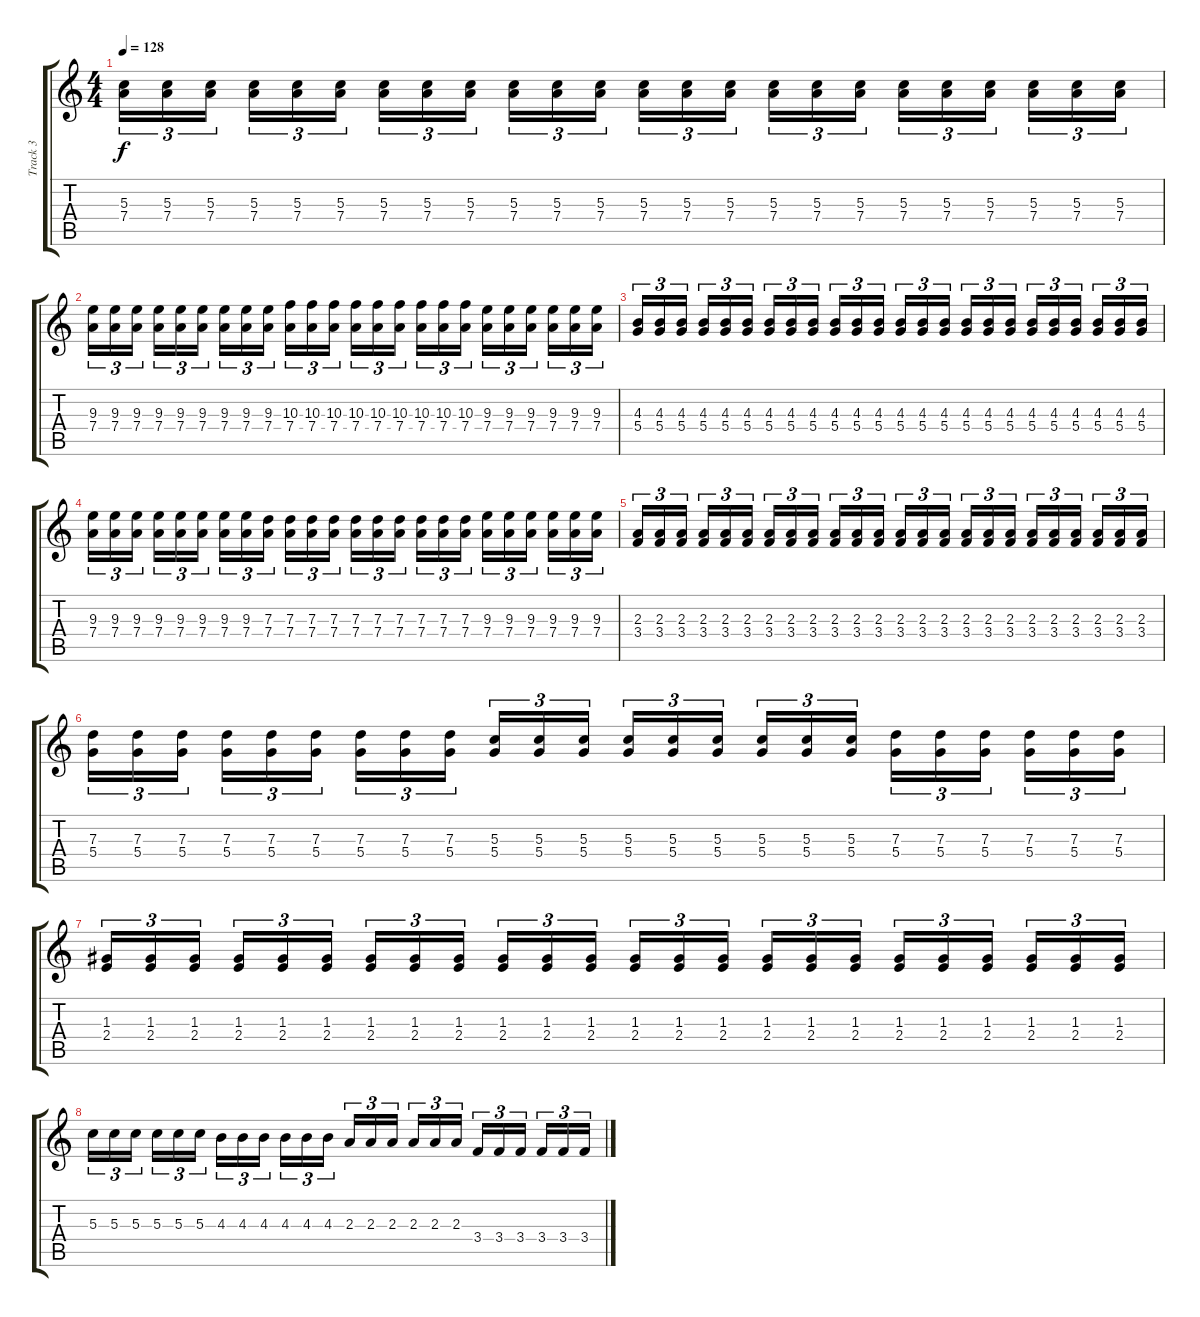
\track ("Track 3" "Track 3") {instrument distortionguitar}
\staff {score tabs}
\tuning (E4 B3 G3 D3 A2 E2) {hide}
\ts (4 4)
\tempo 128
\clef g2
\ks c
(5.3 7.4).16{tu (3 2) dy f} (5.3 7.4).16{tu (3 2)} (5.3 7.4).16{tu (3 2)} (5.3 7.4).16{tu (3 2)} (5.3 7.4).16{tu (3 2)} (5.3 7.4).16{tu (3 2)} (5.3 7.4).16{tu (3 2)} (5.3 7.4).16{tu (3 2)} (5.3 7.4).16{tu (3 2)} (5.3 7.4).16{tu (3 2)} (5.3 7.4).16{tu (3 2)} (5.3 7.4).16{tu (3 2)} (5.3 7.4).16{tu (3 2)} (5.3 7.4).16{tu (3 2)} (5.3 7.4).16{tu (3 2)} (5.3 7.4).16{tu (3 2)} (5.3 7.4).16{tu (3 2)} (5.3 7.4).16{tu (3 2)} (5.3 7.4).16{tu (3 2)} (5.3 7.4).16{tu (3 2)} (5.3 7.4).16{tu (3 2)} (5.3 7.4).16{tu (3 2)} (5.3 7.4).16{tu (3 2)} (5.3 7.4).16{tu (3 2)} |
(9.3 7.4).16{tu (3 2)} (9.3 7.4).16{tu (3 2)} (9.3 7.4).16{tu (3 2)} (9.3 7.4).16{tu (3 2)} (9.3 7.4).16{tu (3 2)} (9.3 7.4).16{tu (3 2)} (9.3 7.4).16{tu (3 2)} (9.3 7.4).16{tu (3 2)} (9.3 7.4).16{tu (3 2)} (10.3 7.4).16{tu (3 2)} (10.3 7.4).16{tu (3 2)} (10.3 7.4).16{tu (3 2)} (10.3 7.4).16{tu (3 2)} (10.3 7.4).16{tu (3 2)} (10.3 7.4).16{tu (3 2)} (10.3 7.4).16{tu (3 2)} (10.3 7.4).16{tu (3 2)} (10.3 7.4).16{tu (3 2)} (9.3 7.4).16{tu (3 2)} (9.3 7.4).16{tu (3 2)} (9.3 7.4).16{tu (3 2)} (9.3 7.4).16{tu (3 2)} (9.3 7.4).16{tu (3 2)} (9.3 7.4).16{tu (3 2)} |
(4.3 5.4).16{tu (3 2)} (4.3 5.4).16{tu (3 2)} (4.3 5.4).16{tu (3 2)} (4.3 5.4).16{tu (3 2)} (4.3 5.4).16{tu (3 2)} (4.3 5.4).16{tu (3 2)} (4.3 5.4).16{tu (3 2)} (4.3 5.4).16{tu (3 2)} (4.3 5.4).16{tu (3 2)} (4.3 5.4).16{tu (3 2)} (4.3 5.4).16{tu (3 2)} (4.3 5.4).16{tu (3 2)} (4.3 5.4).16{tu (3 2)} (4.3 5.4).16{tu (3 2)} (4.3 5.4).16{tu (3 2)} (4.3 5.4).16{tu (3 2)} (4.3 5.4).16{tu (3 2)} (4.3 5.4).16{tu (3 2)} (4.3 5.4).16{tu (3 2)} (4.3 5.4).16{tu (3 2)} (4.3 5.4).16{tu (3 2)} (4.3 5.4).16{tu (3 2)} (4.3 5.4).16{tu (3 2)} (4.3 5.4).16{tu (3 2)} |
(9.3 7.4).16{tu (3 2)} (9.3 7.4).16{tu (3 2)} (9.3 7.4).16{tu (3 2)} (9.3 7.4).16{tu (3 2)} (9.3 7.4).16{tu (3 2)} (9.3 7.4).16{tu (3 2)} (9.3 7.4).16{tu (3 2)} (9.3 7.4).16{tu (3 2)} (7.3 7.4).16{tu (3 2)} (7.3 7.4).16{tu (3 2)} (7.3 7.4).16{tu (3 2)} (7.3 7.4).16{tu (3 2)} (7.3 7.4).16{tu (3 2)} (7.3 7.4).16{tu (3 2)} (7.3 7.4).16{tu (3 2)} (7.3 7.4).16{tu (3 2)} (7.3 7.4).16{tu (3 2)} (7.3 7.4).16{tu (3 2)} (9.3 7.4).16{tu (3 2)} (9.3 7.4).16{tu (3 2)} (9.3 7.4).16{tu (3 2)} (9.3 7.4).16{tu (3 2)} (9.3 7.4).16{tu (3 2)} (9.3 7.4).16{tu (3 2)} |
(2.3 3.4).16{tu (3 2)} (2.3 3.4).16{tu (3 2)} (2.3 3.4).16{tu (3 2)} (2.3 3.4).16{tu (3 2)} (2.3 3.4).16{tu (3 2)} (2.3 3.4).16{tu (3 2)} (2.3 3.4).16{tu (3 2)} (2.3 3.4).16{tu (3 2)} (2.3 3.4).16{tu (3 2)} (2.3 3.4).16{tu (3 2)} (2.3 3.4).16{tu (3 2)} (2.3 3.4).16{tu (3 2)} (2.3 3.4).16{tu (3 2)} (2.3 3.4).16{tu (3 2)} (2.3 3.4).16{tu (3 2)} (2.3 3.4).16{tu (3 2)} (2.3 3.4).16{tu (3 2)} (2.3 3.4).16{tu (3 2)} (2.3 3.4).16{tu (3 2)} (2.3 3.4).16{tu (3 2)} (2.3 3.4).16{tu (3 2)} (2.3 3.4).16{tu (3 2)} (2.3 3.4).16{tu (3 2)} (2.3 3.4).16{tu (3 2)} |
(7.3 5.4).16{tu (3 2)} (7.3 5.4).16{tu (3 2)} (7.3 5.4).16{tu (3 2)} (7.3 5.4).16{tu (3 2)} (7.3 5.4).16{tu (3 2)} (7.3 5.4).16{tu (3 2)} (7.3 5.4).16{tu (3 2)} (7.3 5.4).16{tu (3 2)} (7.3 5.4).16{tu (3 2)} (5.3 5.4).16{tu (3 2)} (5.3 5.4).16{tu (3 2)} (5.3 5.4).16{tu (3 2)} (5.3 5.4).16{tu (3 2)} (5.3 5.4).16{tu (3 2)} (5.3 5.4).16{tu (3 2)} (5.3 5.4).16{tu (3 2)} (5.3 5.4).16{tu (3 2)} (5.3 5.4).16{tu (3 2)} (7.3 5.4).16{tu (3 2)} (7.3 5.4).16{tu (3 2)} (7.3 5.4).16{tu (3 2)} (7.3 5.4).16{tu (3 2)} (7.3 5.4).16{tu (3 2)} (7.3 5.4).16{tu (3 2)} |
(1.3 2.4).16{tu (3 2)} (1.3 2.4).16{tu (3 2)} (1.3 2.4).16{tu (3 2)} (1.3 2.4).16{tu (3 2)} (1.3 2.4).16{tu (3 2)} (1.3 2.4).16{tu (3 2)} (1.3 2.4).16{tu (3 2)} (1.3 2.4).16{tu (3 2)} (1.3 2.4).16{tu (3 2)} (1.3 2.4).16{tu (3 2)} (1.3 2.4).16{tu (3 2)} (1.3 2.4).16{tu (3 2)} (1.3 2.4).16{tu (3 2)} (1.3 2.4).16{tu (3 2)} (1.3 2.4).16{tu (3 2)} (1.3 2.4).16{tu (3 2)} (1.3 2.4).16{tu (3 2)} (1.3 2.4).16{tu (3 2)} (1.3 2.4).16{tu (3 2)} (1.3 2.4).16{tu (3 2)} (1.3 2.4).16{tu (3 2)} (1.3 2.4).16{tu (3 2)} (1.3 2.4).16{tu (3 2)} (1.3 2.4).16{tu (3 2)} |
5.3.16{tu (3 2)} 5.3.16{tu (3 2)} 5.3.16{tu (3 2)} 5.3.16{tu (3 2)} 5.3.16{tu (3 2)} 5.3.16{tu (3 2)} 4.3.16{tu (3 2)} 4.3.16{tu (3 2)} 4.3.16{tu (3 2)} 4.3.16{tu (3 2)} 4.3.16{tu (3 2)} 4.3.16{tu (3 2)} 2.3.16{tu (3 2)} 2.3.16{tu (3 2)} 2.3.16{tu (3 2)} 2.3.16{tu (3 2)} 2.3.16{tu (3 2)} 2.3.16{tu (3 2)} 3.4.16{tu (3 2)} 3.4.16{tu (3 2)} 3.4.16{tu (3 2)} 3.4.16{tu (3 2)} 3.4.16{tu (3 2)} 3.4.16{tu (3 2)}
